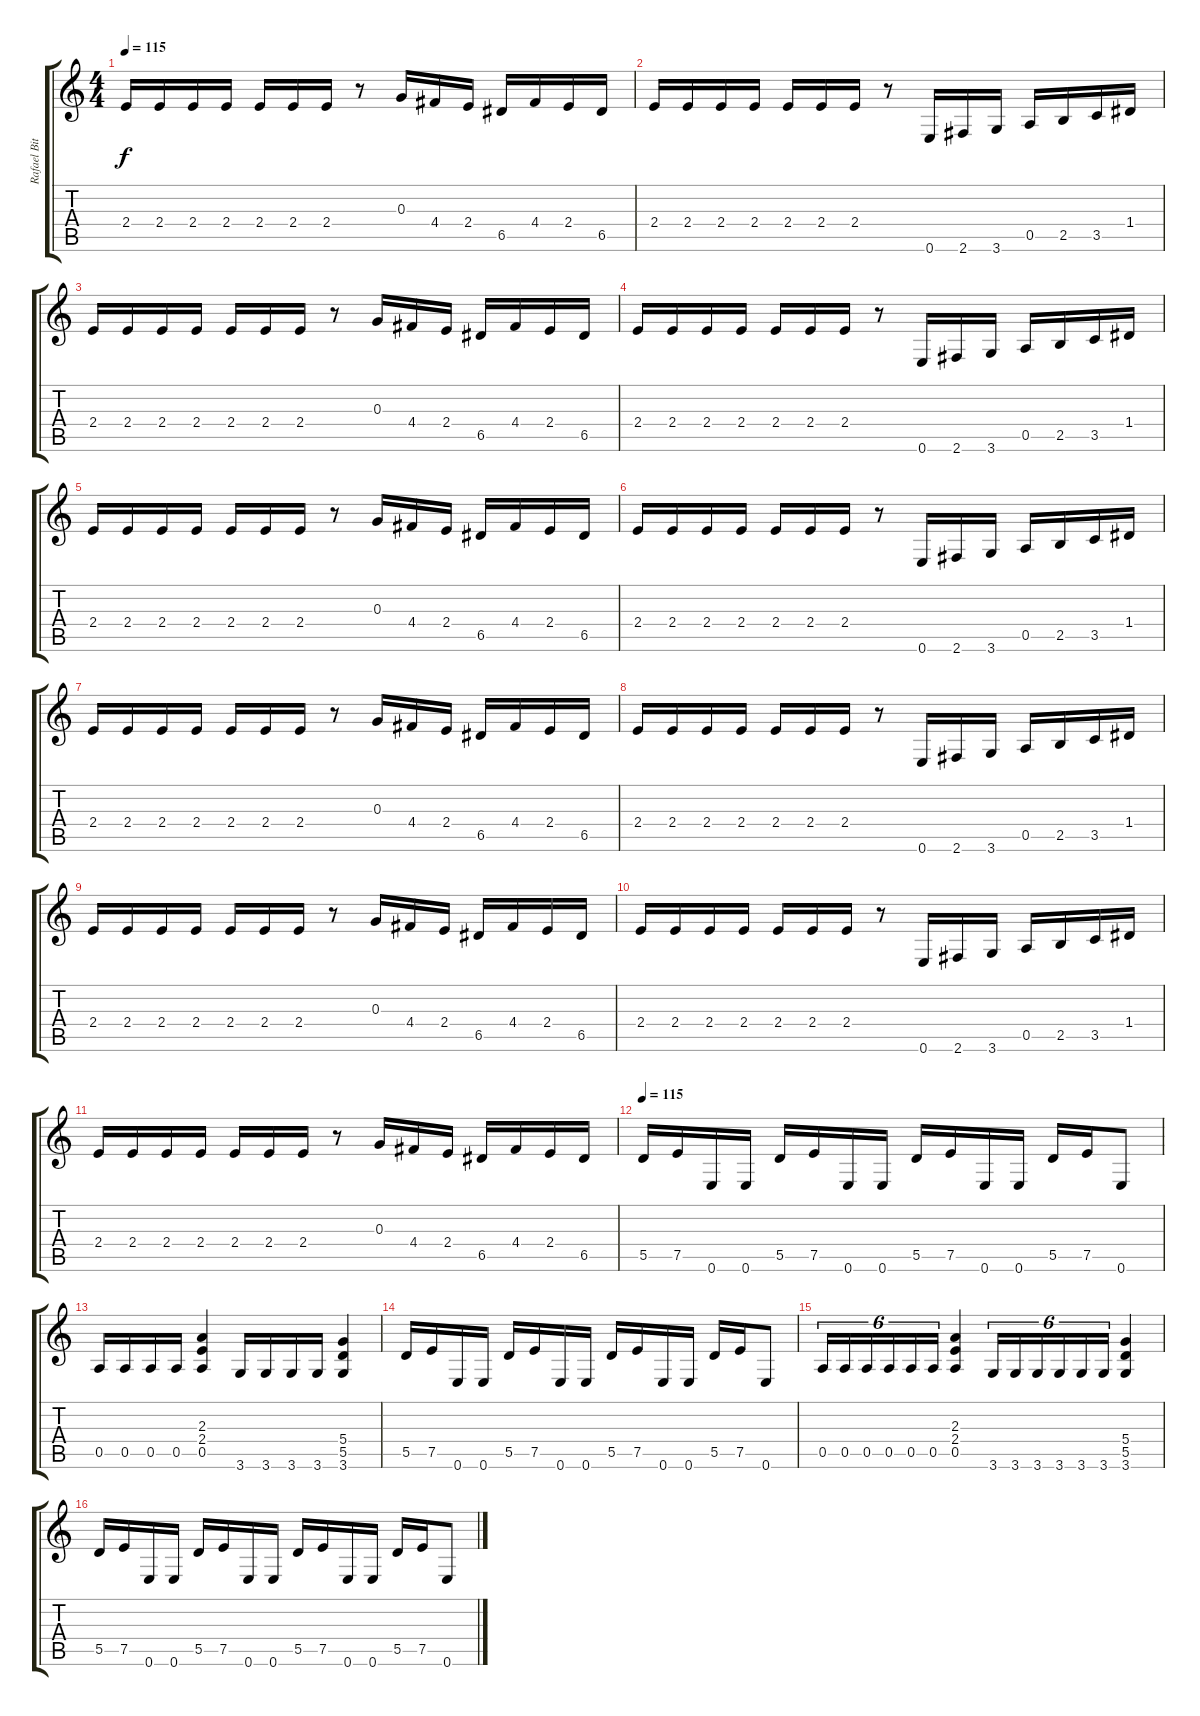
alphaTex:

\track ("Rafael Bittencourt" "Rafael Bit") {instrument distortionguitar}
\staff {score tabs}
\tuning (E4 B3 G3 D3 A2 E2) {hide}
\ts (4 4)
\tempo 115
\clef g2
\ks c
2.4.16{dy f} 2.4.16 2.4.16 2.4.16 2.4.16 2.4.16 2.4.16 r.8 0.3.16 4.4.16 2.4.16 6.5.16 4.4.16 2.4.16 6.5.16 |
2.4.16 2.4.16 2.4.16 2.4.16 2.4.16 2.4.16 2.4.16 r.8 0.6.16 2.6.16 3.6.16 0.5.16 2.5.16 3.5.16 1.4.16 |
2.4.16 2.4.16 2.4.16 2.4.16 2.4.16 2.4.16 2.4.16 r.8 0.3.16 4.4.16 2.4.16 6.5.16 4.4.16 2.4.16 6.5.16 |
2.4.16 2.4.16 2.4.16 2.4.16 2.4.16 2.4.16 2.4.16 r.8 0.6.16 2.6.16 3.6.16 0.5.16 2.5.16 3.5.16 1.4.16 |
2.4.16 2.4.16 2.4.16 2.4.16 2.4.16 2.4.16 2.4.16 r.8 0.3.16 4.4.16 2.4.16 6.5.16 4.4.16 2.4.16 6.5.16 |
2.4.16 2.4.16 2.4.16 2.4.16 2.4.16 2.4.16 2.4.16 r.8 0.6.16 2.6.16 3.6.16 0.5.16 2.5.16 3.5.16 1.4.16 |
2.4.16 2.4.16 2.4.16 2.4.16 2.4.16 2.4.16 2.4.16 r.8 0.3.16 4.4.16 2.4.16 6.5.16 4.4.16 2.4.16 6.5.16 |
2.4.16 2.4.16 2.4.16 2.4.16 2.4.16 2.4.16 2.4.16 r.8 0.6.16 2.6.16 3.6.16 0.5.16 2.5.16 3.5.16 1.4.16 |
2.4.16 2.4.16 2.4.16 2.4.16 2.4.16 2.4.16 2.4.16 r.8 0.3.16 4.4.16 2.4.16 6.5.16 4.4.16 2.4.16 6.5.16 |
2.4.16 2.4.16 2.4.16 2.4.16 2.4.16 2.4.16 2.4.16 r.8 0.6.16 2.6.16 3.6.16 0.5.16 2.5.16 3.5.16 1.4.16 |
2.4.16 2.4.16 2.4.16 2.4.16 2.4.16 2.4.16 2.4.16 r.8 0.3.16 4.4.16 2.4.16 6.5.16 4.4.16 2.4.16 6.5.16 |
\tempo 115
5.5.16 7.5.16 0.6.16 0.6.16 5.5.16 7.5.16 0.6.16 0.6.16 5.5.16 7.5.16 0.6.16 0.6.16 5.5.16 7.5.16 0.6.8 |
0.5.16 0.5.16 0.5.16 0.5.16 (2.3 2.4 0.5).4 3.6.16 3.6.16 3.6.16 3.6.16 (5.4 5.5 3.6).4 |
5.5.16 7.5.16 0.6.16 0.6.16 5.5.16 7.5.16 0.6.16 0.6.16 5.5.16 7.5.16 0.6.16 0.6.16 5.5.16 7.5.16 0.6.8 |
0.5.16{tu (6 4)} 0.5.16{tu (6 4)} 0.5.16{tu (6 4)} 0.5.16{tu (6 4)} 0.5.16{tu (6 4)} 0.5.16{tu (6 4)} (2.3 2.4 0.5).4 3.6.16{tu (6 4)} 3.6.16{tu (6 4)} 3.6.16{tu (6 4)} 3.6.16{tu (6 4)} 3.6.16{tu (6 4)} 3.6.16{tu (6 4)} (5.4 5.5 3.6).4 |
5.5.16 7.5.16 0.6.16 0.6.16 5.5.16 7.5.16 0.6.16 0.6.16 5.5.16 7.5.16 0.6.16 0.6.16 5.5.16 7.5.16 0.6.8
